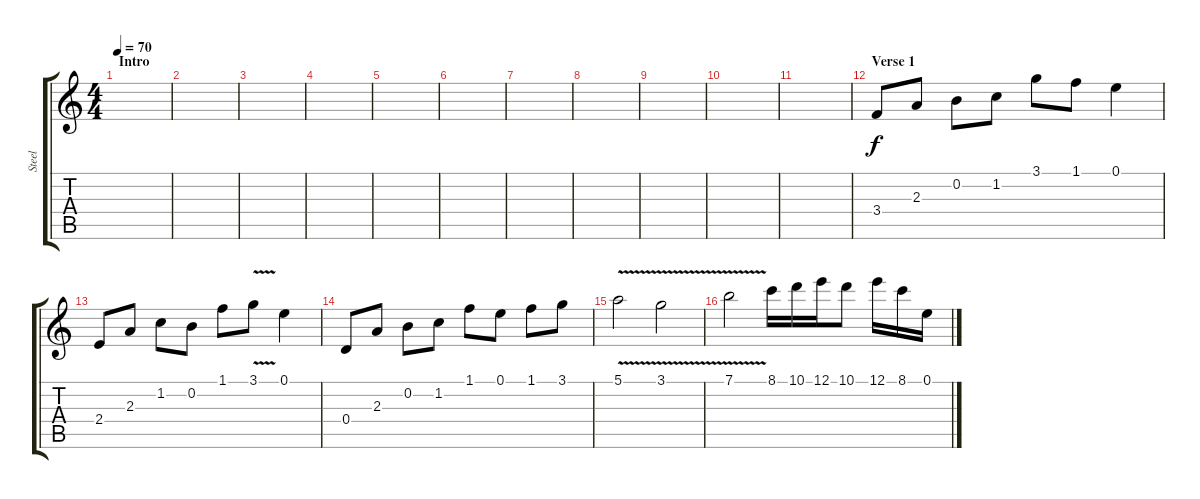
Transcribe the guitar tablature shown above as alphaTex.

\track ("Steel" "Steel") {instrument acousticguitarsteel}
\staff {score tabs}
\tuning (E4 B3 G3 D3 A2 E2) {hide}
\ts (4 4)
\section ("" "Intro")
\tempo 70
\clef g2
\ks c
|
|
|
|
|
|
|
|
|
|
|
\section ("" "Verse 1")
3.4.8 2.3.8 0.2.8 1.2.8 3.1.8 1.1.8 0.1.4 |
2.4.8 2.3.8 1.2.8 0.2.8 1.1.8 3.1{v}.8 0.1.4 |
0.4.8 2.3.8 0.2.8 1.2.8 1.1.8 0.1.8 1.1.8 3.1.8 |
5.1{v}.2 3.1{v}.2 |
7.1{v}.2 8.1.16 10.1.16 12.1.16 10.1.8 12.1.16 8.1.16 0.1.16
